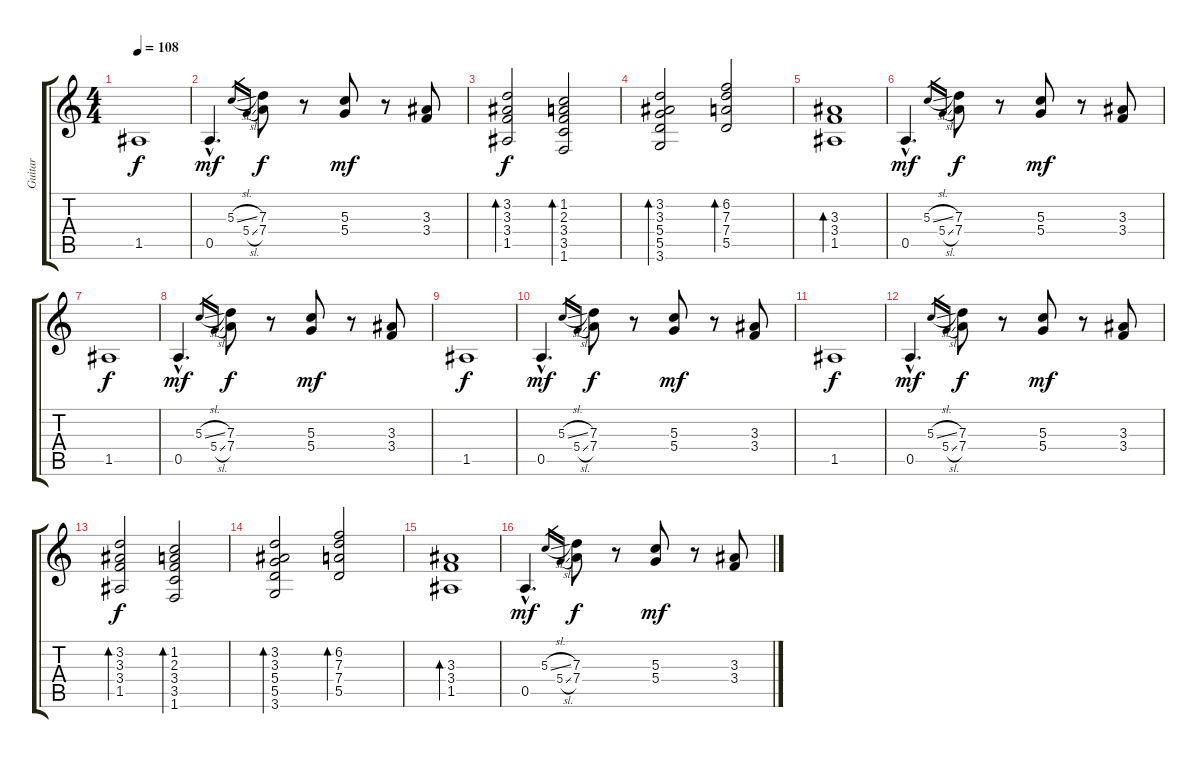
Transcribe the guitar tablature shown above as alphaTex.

\track ("Guitar" "Guitar") {instrument electricguitarjazz}
\staff {score tabs}
\tuning (E4 B3 G3 D3 A2 E2) {hide}
\ts (4 4)
\tempo 108
\clef g2
\ks c
1.5.1{dy f} |
0.5{hac}.4{d dy mf} 5.3{sl}.16{gr} 5.4{sl}.16{gr} (7.3 7.4).8{dy f} r.8 (5.3 5.4).8{dy mf} r.8 (3.3 3.4).8 |
(3.2 3.3 3.4 1.5).2{bd 120 dy f} (1.2 2.3 3.4 3.5 1.6).2{bd 120} |
(3.2 3.3 5.4 5.5 3.6).2{bd 120} (6.2 7.3 7.4 5.5).2{bd 120} |
(3.3 3.4 1.5).1{bd 120} |
0.5{hac}.4{d dy mf} 5.3{sl}.16{gr} 5.4{sl}.16{gr} (7.3 7.4).8{dy f} r.8 (5.3 5.4).8{dy mf} r.8 (3.3 3.4).8 |
1.5.1{dy f} |
0.5{hac}.4{d dy mf} 5.3{sl}.16{gr} 5.4{sl}.16{gr} (7.3 7.4).8{dy f} r.8 (5.3 5.4).8{dy mf} r.8 (3.3 3.4).8 |
1.5.1{dy f} |
0.5{hac}.4{d dy mf} 5.3{sl}.16{gr} 5.4{sl}.16{gr} (7.3 7.4).8{dy f} r.8 (5.3 5.4).8{dy mf} r.8 (3.3 3.4).8 |
1.5.1{dy f} |
0.5{hac}.4{d dy mf} 5.3{sl}.16{gr} 5.4{sl}.16{gr} (7.3 7.4).8{dy f} r.8 (5.3 5.4).8{dy mf} r.8 (3.3 3.4).8 |
(3.2 3.3 3.4 1.5).2{bd 120 dy f} (1.2 2.3 3.4 3.5 1.6).2{bd 120} |
(3.2 3.3 5.4 5.5 3.6).2{bd 120} (6.2 7.3 7.4 5.5).2{bd 120} |
(3.3 3.4 1.5).1{bd 120} |
0.5{hac}.4{d dy mf} 5.3{sl}.16{gr} 5.4{sl}.16{gr} (7.3 7.4).8{dy f} r.8 (5.3 5.4).8{dy mf} r.8 (3.3 3.4).8
